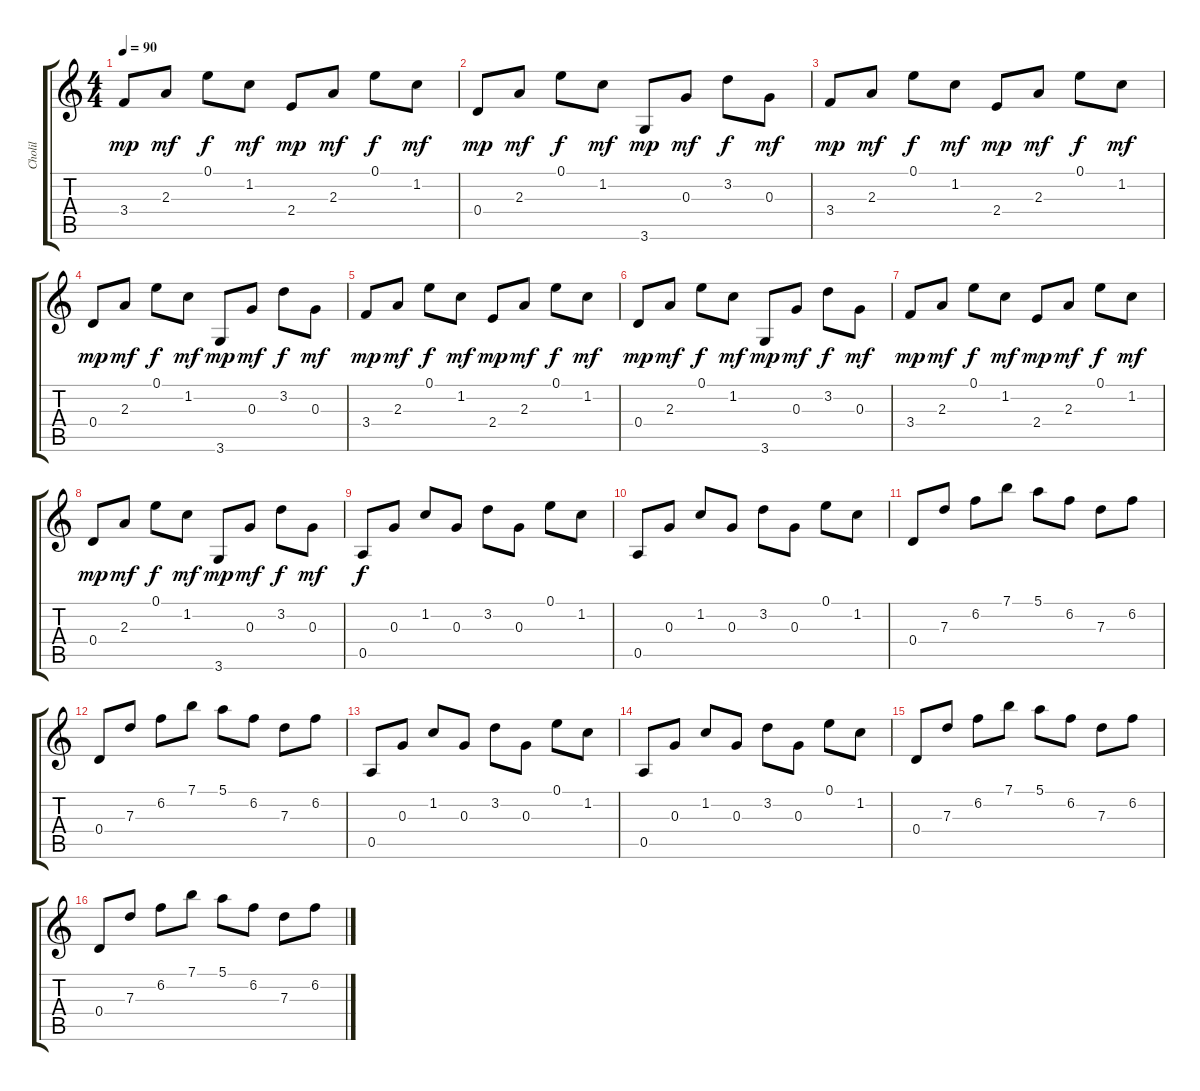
\track ("Cholil" "Cholil") {instrument acousticguitarsteel}
\staff {score tabs}
\tuning (E4 B3 G3 D3 A2 E2) {hide}
\ts (4 4)
\tempo 90
\clef g2
\ks c
3.4.8{dy mp} 2.3.8{dy mf} 0.1.8{dy f} 1.2.8{dy mf} 2.4.8{dy mp} 2.3.8{dy mf} 0.1.8{dy f} 1.2.8{dy mf} |
0.4.8{dy mp} 2.3.8{dy mf} 0.1.8{dy f} 1.2.8{dy mf} 3.6.8{dy mp} 0.3.8{dy mf} 3.2.8{dy f} 0.3.8{dy mf} |
3.4.8{dy mp} 2.3.8{dy mf} 0.1.8{dy f} 1.2.8{dy mf} 2.4.8{dy mp} 2.3.8{dy mf} 0.1.8{dy f} 1.2.8{dy mf} |
0.4.8{dy mp} 2.3.8{dy mf} 0.1.8{dy f} 1.2.8{dy mf} 3.6.8{dy mp} 0.3.8{dy mf} 3.2.8{dy f} 0.3.8{dy mf} |
3.4.8{dy mp} 2.3.8{dy mf} 0.1.8{dy f} 1.2.8{dy mf} 2.4.8{dy mp} 2.3.8{dy mf} 0.1.8{dy f} 1.2.8{dy mf} |
0.4.8{dy mp} 2.3.8{dy mf} 0.1.8{dy f} 1.2.8{dy mf} 3.6.8{dy mp} 0.3.8{dy mf} 3.2.8{dy f} 0.3.8{dy mf} |
3.4.8{dy mp} 2.3.8{dy mf} 0.1.8{dy f} 1.2.8{dy mf} 2.4.8{dy mp} 2.3.8{dy mf} 0.1.8{dy f} 1.2.8{dy mf} |
0.4.8{dy mp} 2.3.8{dy mf} 0.1.8{dy f} 1.2.8{dy mf} 3.6.8{dy mp} 0.3.8{dy mf} 3.2.8{dy f} 0.3.8{dy mf} |
0.5.8{dy f} 0.3.8 1.2.8 0.3.8 3.2.8 0.3.8 0.1.8 1.2.8 |
0.5.8 0.3.8 1.2.8 0.3.8 3.2.8 0.3.8 0.1.8 1.2.8 |
0.4.8 7.3.8 6.2.8 7.1.8 5.1.8 6.2.8 7.3.8 6.2.8 |
0.4.8 7.3.8 6.2.8 7.1.8 5.1.8 6.2.8 7.3.8 6.2.8 |
0.5.8 0.3.8 1.2.8 0.3.8 3.2.8 0.3.8 0.1.8 1.2.8 |
0.5.8 0.3.8 1.2.8 0.3.8 3.2.8 0.3.8 0.1.8 1.2.8 |
0.4.8 7.3.8 6.2.8 7.1.8 5.1.8 6.2.8 7.3.8 6.2.8 |
0.4.8 7.3.8 6.2.8 7.1.8 5.1.8 6.2.8 7.3.8 6.2.8
